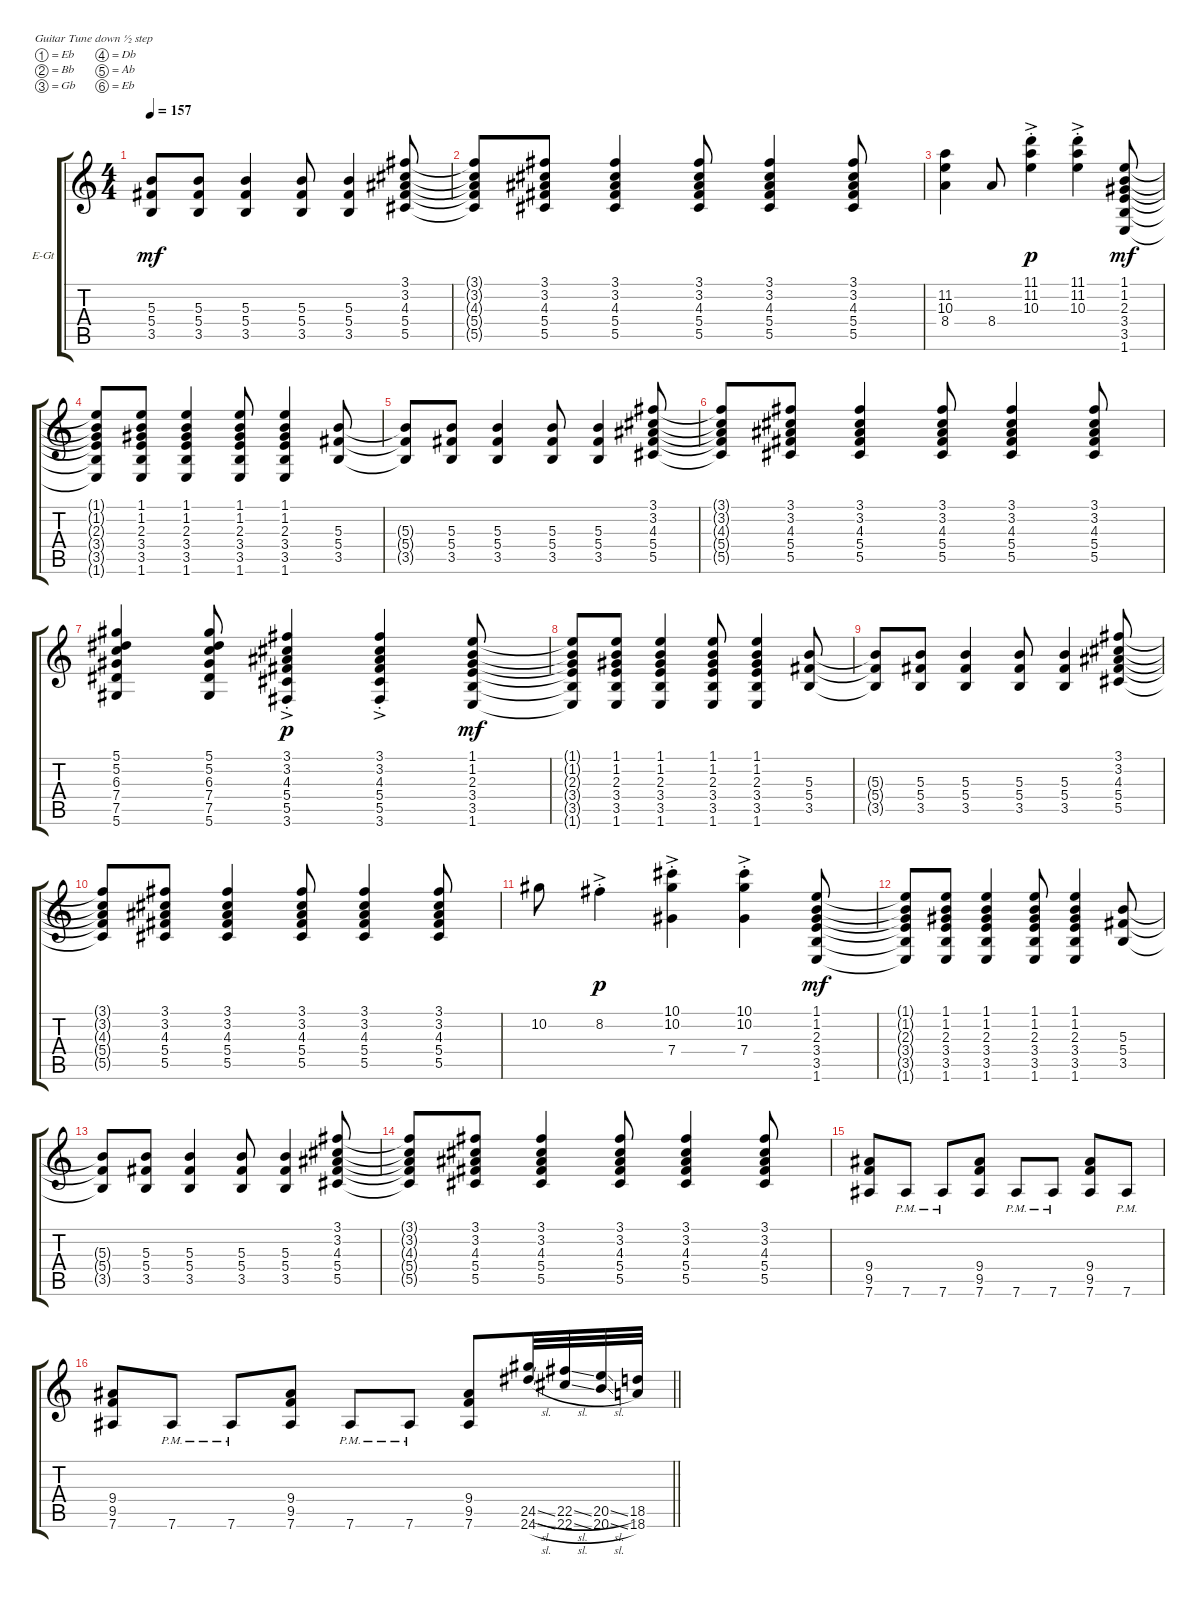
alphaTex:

\bracketExtendMode groupsimilarinstruments
\firstSystemTrackNameOrientation horizontal
\otherSystemsTrackNameOrientation horizontal
\track ("Electric Guitar" "E-Gt") {instrument distortionguitar}
\staff {score tabs}
\tuning (Eb4 Bb3 Gb3 Db3 Ab2 Eb2)
\ts (4 4)
\tempo 157
\clef g2
\ks c
(5.3{t} 5.4{t} 3.5{t}).8{dy mf} (5.3 5.4 3.5).8 (5.3 5.4 3.5).4 (5.3 5.4 3.5).8 (5.3 5.4 3.5).4 (3.1 3.2 4.3 5.4 5.5).8 |
(3.1{t} 3.2{t} 4.3{t} 5.4{t} 5.5{t}).8 (3.1 3.2 4.3 5.4 5.5).8 (3.1 3.2 4.3 5.4 5.5).4 (3.1 3.2 4.3 5.4 5.5).8 (3.1 3.2 4.3 5.4 5.5).4 (3.1 3.2 4.3 5.4 5.5).8 |
(11.2 10.3 8.4).4 8.4.8 (11.1{ac st} 11.2{ac st} 10.3{ac st}).4{dy p} (11.1{ac st} 11.2{ac st} 10.3{ac st}).4 (1.1 1.2 2.3 3.4 3.5 1.6).8{dy mf} |
(1.1{t} 1.2{t} 2.3{t} 3.4{t} 3.5{t} 1.6{t}).8 (1.1 1.2 2.3 3.4 3.5 1.6).8 (1.1 1.2 2.3 3.4 3.5 1.6).4 (1.1 1.2 2.3 3.4 3.5 1.6).8 (1.1 1.2 2.3 3.4 3.5 1.6).4 (5.3 5.4 3.5).8 |
(5.3{t} 5.4{t} 3.5{t}).8 (5.3 5.4 3.5).8 (5.3 5.4 3.5).4 (5.3 5.4 3.5).8 (5.3 5.4 3.5).4 (3.1 3.2 4.3 5.4 5.5).8 |
(3.1{t} 3.2{t} 4.3{t} 5.4{t} 5.5{t}).8 (3.1 3.2 4.3 5.4 5.5).8 (3.1 3.2 4.3 5.4 5.5).4 (3.1 3.2 4.3 5.4 5.5).8 (3.1 3.2 4.3 5.4 5.5).4 (3.1 3.2 4.3 5.4 5.5).8 |
(5.1 5.2 6.3 7.4 7.5 5.6).4 (5.1 5.2 6.3 7.4 7.5 5.6).8 (3.1{ac st} 3.2{ac st} 4.3{ac st} 5.4{ac st} 5.5{ac st} 3.6{ac st}).4{dy p} (3.1{ac st} 3.2{ac st} 4.3{ac st} 5.4{ac st} 5.5{ac st} 3.6{ac st}).4 (1.1 1.2 2.3 3.4 3.5 1.6).8{dy mf} |
(1.1{t} 1.2{t} 2.3{t} 3.4{t} 3.5{t} 1.6{t}).8 (1.1 1.2 2.3 3.4 3.5 1.6).8 (1.1 1.2 2.3 3.4 3.5 1.6).4 (1.1 1.2 2.3 3.4 3.5 1.6).8 (1.1 1.2 2.3 3.4 3.5 1.6).4 (5.3 5.4 3.5).8 |
(5.3{t} 5.4{t} 3.5{t}).8 (5.3 5.4 3.5).8 (5.3 5.4 3.5).4 (5.3 5.4 3.5).8 (5.3 5.4 3.5).4 (3.1 3.2 4.3 5.4 5.5).8 |
(3.1{t} 3.2{t} 4.3{t} 5.4{t} 5.5{t}).8 (3.1 3.2 4.3 5.4 5.5).8 (3.1 3.2 4.3 5.4 5.5).4 (3.1 3.2 4.3 5.4 5.5).8 (3.1 3.2 4.3 5.4 5.5).4 (3.1 3.2 4.3 5.4 5.5).8 |
10.2.8 8.2{ac st}.4{dy p} (10.1{ac st} 10.2{ac st} 7.4{ac st}).4 (10.1{ac st} 10.2{ac st} 7.4{ac st}).4 (1.1 1.2 2.3 3.4 3.5 1.6).8{dy mf} |
(1.1{t} 1.2{t} 2.3{t} 3.4{t} 3.5{t} 1.6{t}).8 (1.1 1.2 2.3 3.4 3.5 1.6).8 (1.1 1.2 2.3 3.4 3.5 1.6).4 (1.1 1.2 2.3 3.4 3.5 1.6).8 (1.1 1.2 2.3 3.4 3.5 1.6).4 (5.3 5.4 3.5).8 |
(5.3{t} 5.4{t} 3.5{t}).8 (5.3 5.4 3.5).8 (5.3 5.4 3.5).4 (5.3 5.4 3.5).8 (5.3 5.4 3.5).4 (3.1 3.2 4.3 5.4 5.5).8 |
(3.1{t} 3.2{t} 4.3{t} 5.4{t} 5.5{t}).8 (3.1 3.2 4.3 5.4 5.5).8 (3.1 3.2 4.3 5.4 5.5).4 (3.1 3.2 4.3 5.4 5.5).8 (3.1 3.2 4.3 5.4 5.5).4 (3.1 3.2 4.3 5.4 5.5).8 |
(9.4 9.5 7.6).8 7.6{pm}.8 7.6{pm}.8 (9.4 9.5 7.6).8 7.6{pm}.8 7.6{pm}.8 (9.4 9.5 7.6).8 7.6{pm}.8 |
\barLineRight lightlight
(9.4 9.5 7.6).8 7.6{pm}.8 7.6{pm}.8 (9.4 9.5 7.6).8 7.6{pm}.8 7.6{pm}.8 (9.4 9.5 7.6).8 (24.5{sl} 24.6{sl}).32 (22.5{sl} 22.6{sl}).32 (20.5{sl} 20.6{sl}).32 (18.5 18.6).32
